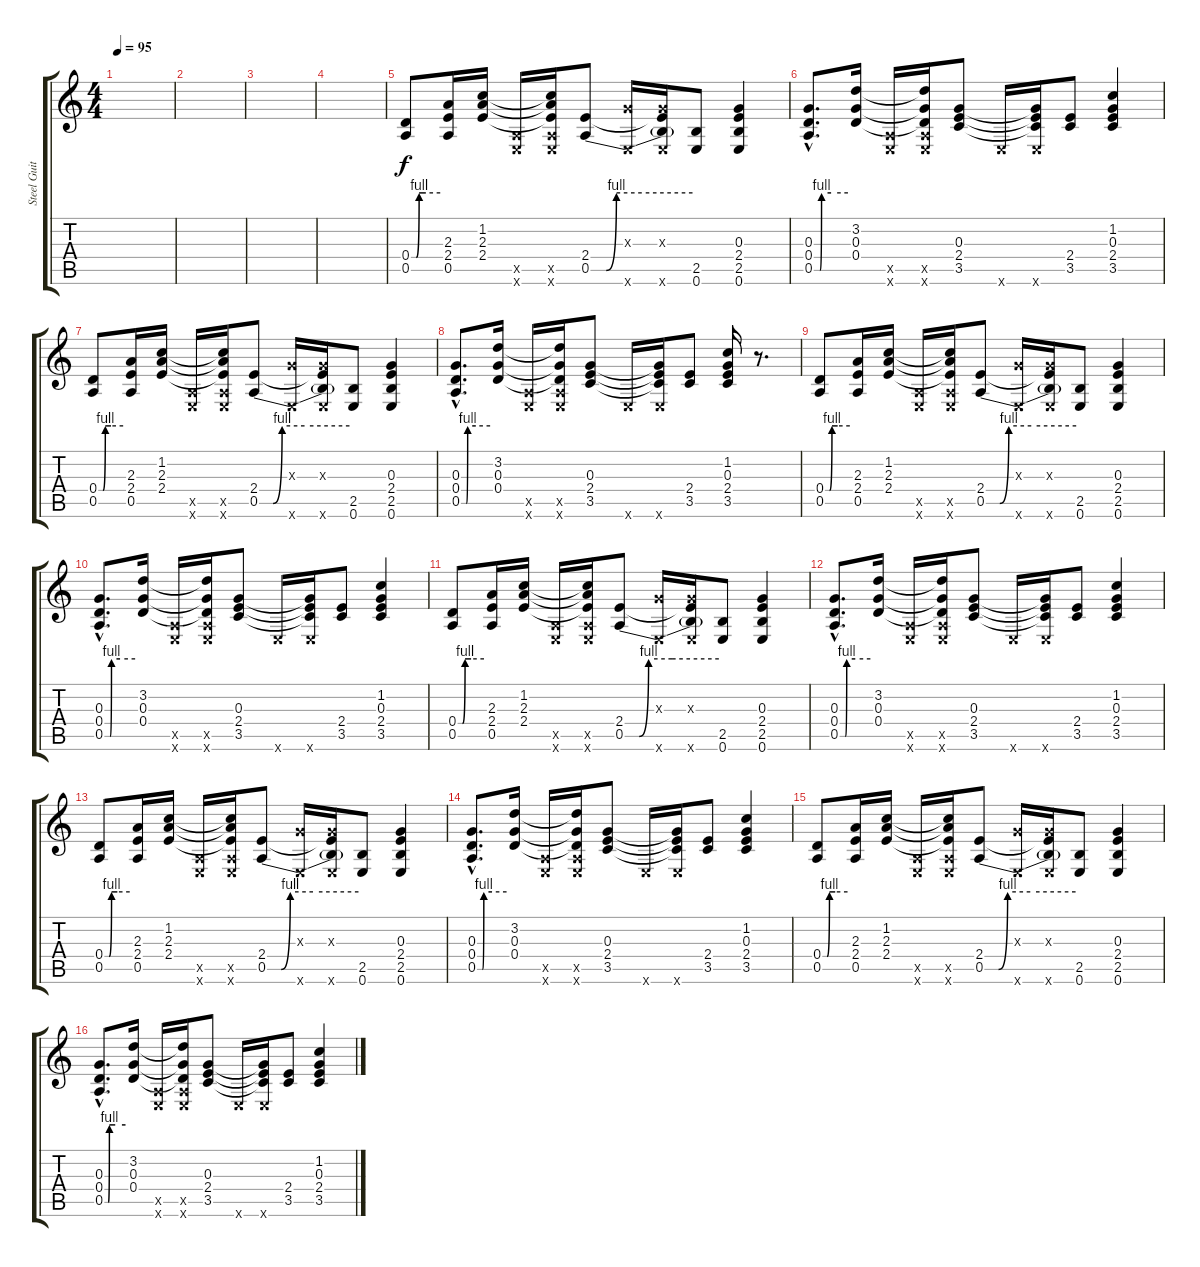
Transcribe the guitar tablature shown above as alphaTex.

\track ("Steel Guitar (2)" "Steel Guit") {instrument acousticguitarsteel}
\staff {score tabs}
\tuning (E4 B3 G3 D3 A2 E2) {hide}
\ts (4 4)
\tempo 95
\clef g2
\ks c
|
|
|
|
(0.4{be (custom 0 0 10 0 16 4 30 4 60 4)} 0.5).8 (2.3 2.4 0.5).16 (1.2 2.3 2.4).16 (0.5{x} 0.6{x}).16 (1.2{t} 2.3{t} 2.4{t} 0.5{x} 0.6{x}).16 (2.4 0.5{be (custom 0 0 9 0 15 4 30 4 60 4)}).8 (0.3{x} 0.6{x}).16 (0.3{x} 2.4{t} 0.5{t} 0.6{x}).16 (2.5 0.6).8 (0.3 2.4 2.5 0.6).4 |
(0.3{hac} 0.4{hac} 0.5{be (custom 0 0 10 0 13 4 30 4 60 4) hac}).8{d} (3.2 0.3 0.4).16 (0.5{x} 0.6{x}).16 (3.2{t} 0.3{t} 0.4{t} 0.5{x} 0.6{x}).16 (0.3 2.4 3.5).8 0.6{x}.16 (0.3{t} 2.4{t} 3.5{t} 0.6{x}).16 (2.4 3.5).8 (1.2 0.3 2.4 3.5).4 |
(0.4{be (custom 0 0 10 0 16 4 30 4 60 4)} 0.5).8 (2.3 2.4 0.5).16 (1.2 2.3 2.4).16 (0.5{x} 0.6{x}).16 (1.2{t} 2.3{t} 2.4{t} 0.5{x} 0.6{x}).16 (2.4 0.5{be (custom 0 0 9 0 15 4 30 4 60 4)}).8 (0.3{x} 0.6{x}).16 (0.3{x} 2.4{t} 0.5{t} 0.6{x}).16 (2.5 0.6).8 (0.3 2.4 2.5 0.6).4 |
(0.3{hac} 0.4{hac} 0.5{be (custom 0 0 10 0 13 4 30 4 60 4) hac}).8{d} (3.2 0.3 0.4).16 (0.5{x} 0.6{x}).16 (3.2{t} 0.3{t} 0.4{t} 0.5{x} 0.6{x}).16 (0.3 2.4 3.5).8 0.6{x}.16 (0.3{t} 2.4{t} 3.5{t} 0.6{x}).16 (2.4 3.5).8 (1.2 0.3 2.4 3.5).16 r.8{d} |
(0.4{be (custom 0 0 10 0 16 4 30 4 60 4)} 0.5).8 (2.3 2.4 0.5).16 (1.2 2.3 2.4).16 (0.5{x} 0.6{x}).16 (1.2{t} 2.3{t} 2.4{t} 0.5{x} 0.6{x}).16 (2.4 0.5{be (custom 0 0 9 0 15 4 30 4 60 4)}).8 (0.3{x} 0.6{x}).16 (0.3{x} 2.4{t} 0.5{t} 0.6{x}).16 (2.5 0.6).8 (0.3 2.4 2.5 0.6).4 |
(0.3{hac} 0.4{hac} 0.5{be (custom 0 0 10 0 13 4 30 4 60 4) hac}).8{d} (3.2 0.3 0.4).16 (0.5{x} 0.6{x}).16 (3.2{t} 0.3{t} 0.4{t} 0.5{x} 0.6{x}).16 (0.3 2.4 3.5).8 0.6{x}.16 (0.3{t} 2.4{t} 3.5{t} 0.6{x}).16 (2.4 3.5).8 (1.2 0.3 2.4 3.5).4 |
(0.4{be (custom 0 0 10 0 16 4 30 4 60 4)} 0.5).8 (2.3 2.4 0.5).16 (1.2 2.3 2.4).16 (0.5{x} 0.6{x}).16 (1.2{t} 2.3{t} 2.4{t} 0.5{x} 0.6{x}).16 (2.4 0.5{be (custom 0 0 9 0 15 4 30 4 60 4)}).8 (0.3{x} 0.6{x}).16 (0.3{x} 2.4{t} 0.5{t} 0.6{x}).16 (2.5 0.6).8 (0.3 2.4 2.5 0.6).4 |
(0.3{hac} 0.4{hac} 0.5{be (custom 0 0 10 0 13 4 30 4 60 4) hac}).8{d} (3.2 0.3 0.4).16 (0.5{x} 0.6{x}).16 (3.2{t} 0.3{t} 0.4{t} 0.5{x} 0.6{x}).16 (0.3 2.4 3.5).8 0.6{x}.16 (0.3{t} 2.4{t} 3.5{t} 0.6{x}).16 (2.4 3.5).8 (1.2 0.3 2.4 3.5).4 |
(0.4{be (custom 0 0 10 0 16 4 30 4 60 4)} 0.5).8 (2.3 2.4 0.5).16 (1.2 2.3 2.4).16 (0.5{x} 0.6{x}).16 (1.2{t} 2.3{t} 2.4{t} 0.5{x} 0.6{x}).16 (2.4 0.5{be (custom 0 0 9 0 15 4 30 4 60 4)}).8 (0.3{x} 0.6{x}).16 (0.3{x} 2.4{t} 0.5{t} 0.6{x}).16 (2.5 0.6).8 (0.3 2.4 2.5 0.6).4 |
(0.3{hac} 0.4{hac} 0.5{be (custom 0 0 10 0 13 4 30 4 60 4) hac}).8{d} (3.2 0.3 0.4).16 (0.5{x} 0.6{x}).16 (3.2{t} 0.3{t} 0.4{t} 0.5{x} 0.6{x}).16 (0.3 2.4 3.5).8 0.6{x}.16 (0.3{t} 2.4{t} 3.5{t} 0.6{x}).16 (2.4 3.5).8 (1.2 0.3 2.4 3.5).4 |
(0.4{be (custom 0 0 10 0 16 4 30 4 60 4)} 0.5).8 (2.3 2.4 0.5).16 (1.2 2.3 2.4).16 (0.5{x} 0.6{x}).16 (1.2{t} 2.3{t} 2.4{t} 0.5{x} 0.6{x}).16 (2.4 0.5{be (custom 0 0 9 0 15 4 30 4 60 4)}).8 (0.3{x} 0.6{x}).16 (0.3{x} 2.4{t} 0.5{t} 0.6{x}).16 (2.5 0.6).8 (0.3 2.4 2.5 0.6).4 |
(0.3{hac} 0.4{hac} 0.5{be (custom 0 0 10 0 13 4 30 4 60 4) hac}).8{d} (3.2 0.3 0.4).16 (0.5{x} 0.6{x}).16 (3.2{t} 0.3{t} 0.4{t} 0.5{x} 0.6{x}).16 (0.3 2.4 3.5).8 0.6{x}.16 (0.3{t} 2.4{t} 3.5{t} 0.6{x}).16 (2.4 3.5).8 (1.2 0.3 2.4 3.5).4
